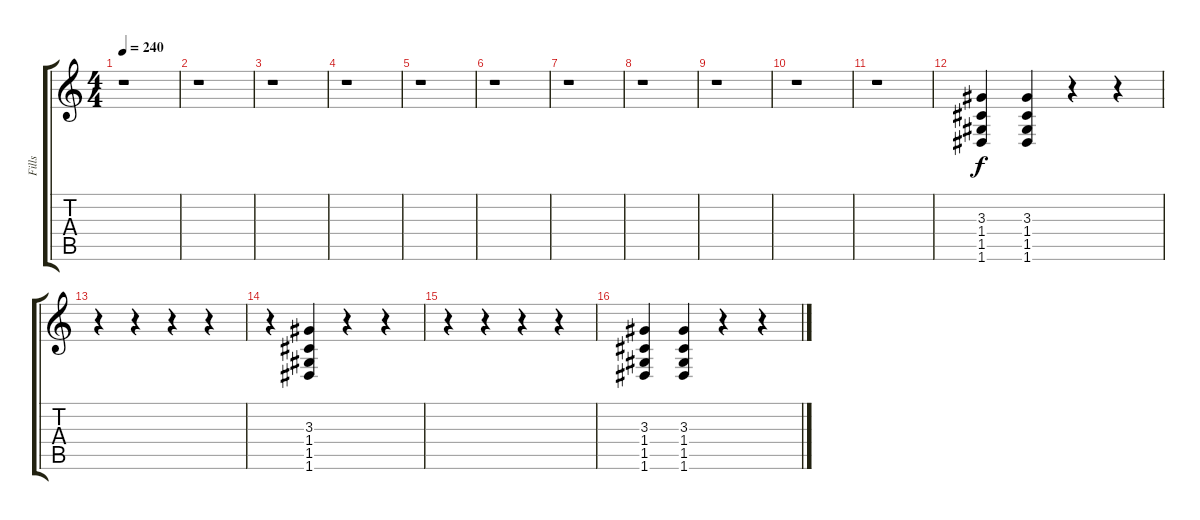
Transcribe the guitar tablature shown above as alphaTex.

\track ("Fills" "Fills") {instrument distortionguitar}
\staff {score tabs}
\tuning (D4 A3 F3 C3 G2 D2) {hide}
\ts (4 4)
\tempo 240
\clef g2
\ks c
r.1{dy f} |
r.1 |
r.1 |
r.1 |
r.1 |
r.1 |
r.1 |
r.1 |
r.1 |
r.1 |
r.1 |
(3.3 1.4 1.5 1.6).4 (3.3 1.4 1.5 1.6).4 r.4 r.4 |
r.4 r.4 r.4 r.4 |
r.4 (3.3 1.4 1.5 1.6).4 r.4 r.4 |
r.4 r.4 r.4 r.4 |
(3.3 1.4 1.5 1.6).4 (3.3 1.4 1.5 1.6).4 r.4 r.4
